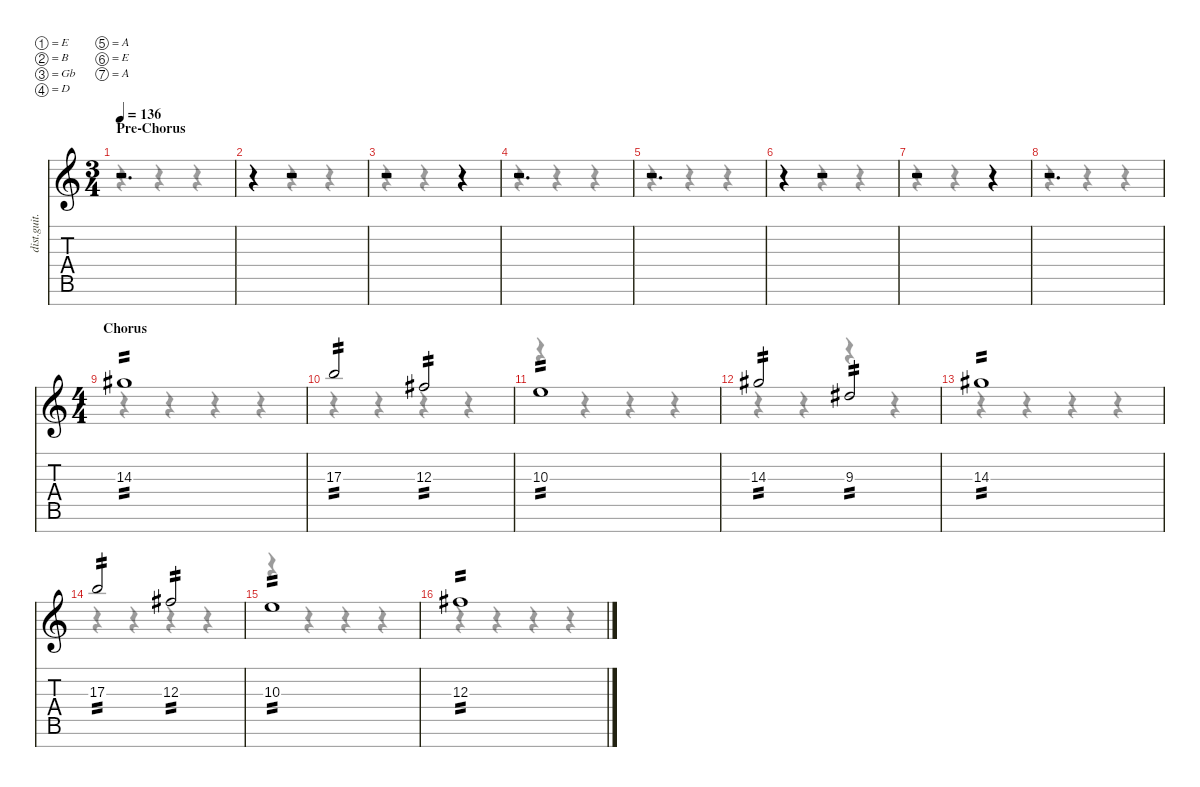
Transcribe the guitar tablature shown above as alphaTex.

\defaultSystemsLayout 4
\hideDynamics
\bracketExtendMode nobrackets
\track ("Lead Guitar " "dist.guit.") {instrument distortionguitar}
\staff {score tabs}
\tuning (E4 B3 Gb3 D3 A2 E2 A1)
\voice
\ts (3 4)
\beaming (8 3 1 1 1)
\section ("" "Pre-Chorus")
\tempo 136
\clef g2
\ks c
r.2{d dy f beam Up} |
r.4{beam Up} r.2{beam Up} |
r.2{beam Up} r.4{beam Up} |
r.2{d beam Up} |
r.2{d beam Up} |
r.4{beam Up} r.2{beam Up} |
r.2{beam Up} r.4{beam Up} |
r.2{d beam Up} |
\ts (4 4)
\beaming (8 2 2 2 2)
\section ("" "Chorus")
14.3{acc #}.1{tp 2 beam Up} |
17.3.2{tp 2 beam Up} 12.3{acc #}.2{tp 2 beam Up} |
10.3.1{tp 2 beam Up} |
14.3{acc #}.2{tp 2 beam Up} 9.3{acc #}.2{tp 2 beam Up} |
14.3{acc #}.1{tp 2 beam Up} |
17.3.2{tp 2 beam Up} 12.3{acc #}.2{tp 2 beam Up} |
10.3.1{tp 2 beam Up} |
12.3{acc #}.1{tp 2 beam Up}
\voice
\clef g2
\ottava regular
\simile none
\ks c
r.4{dy mf beam Down} r.4{beam Down} r.4{beam Down} |
r.4{beam Down} r.4{beam Down} r.4{beam Down} |
r.4{beam Down} r.4{beam Down} r.4{beam Down} |
r.4{beam Down} r.4{beam Down} r.4{beam Down} |
r.4{beam Down} r.4{beam Down} r.4{beam Down} |
r.4{beam Down} r.4{beam Down} r.4{beam Down} |
r.4{beam Down} r.4{beam Down} r.4{beam Down} |
r.4{beam Down} r.4{beam Down} r.4{beam Down} |
r.4{beam Down} r.4{beam Down} r.4{beam Down} r.4{beam Down} |
r.4{beam Down} r.4{beam Down} r.4{beam Down} r.4{beam Down} |
r.4{beam Down} r.4{beam Down} r.4{beam Down} r.4{beam Down} |
r.4{beam Down} r.4{beam Down} r.4{beam Down} r.4{beam Down} |
r.4{beam Down} r.4{beam Down} r.4{beam Down} r.4{beam Down} |
r.4{beam Down} r.4{beam Down} r.4{beam Down} r.4{beam Down} |
r.4{beam Down} r.4{beam Down} r.4{beam Down} r.4{beam Down} |
r.4{beam Down} r.4{beam Down} r.4{beam Down} r.4{beam Down}
